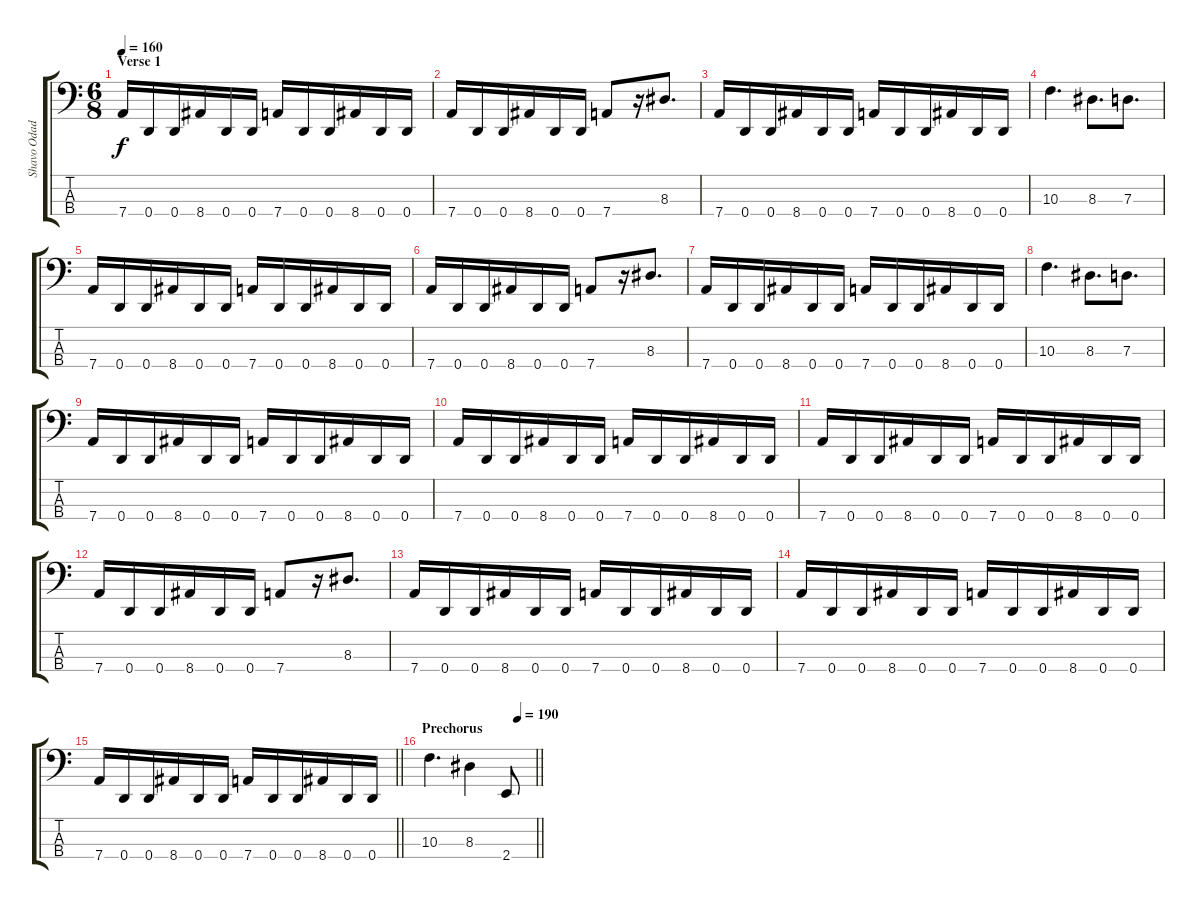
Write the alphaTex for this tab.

\track ("Shavo Odadjian" "Shavo Odad") {instrument electricbasspick}
\staff {score tabs}
\tuning (F2 C2 G1 D1) {hide}
\ts (6 8)
\section ("" "Verse 1")
\tempo 160
\clef f4
\ks c
7.4.16{dy f} 0.4.16 0.4.16 8.4.16 0.4.16 0.4.16 7.4.16 0.4.16 0.4.16 8.4.16 0.4.16 0.4.16 |
7.4.16 0.4.16 0.4.16 8.4.16 0.4.16 0.4.16 7.4.8 r.16 8.3.8{d} |
7.4.16 0.4.16 0.4.16 8.4.16 0.4.16 0.4.16 7.4.16 0.4.16 0.4.16 8.4.16 0.4.16 0.4.16 |
10.3.4{d} 8.3.8{d} 7.3.8{d} |
7.4.16 0.4.16 0.4.16 8.4.16 0.4.16 0.4.16 7.4.16 0.4.16 0.4.16 8.4.16 0.4.16 0.4.16 |
7.4.16 0.4.16 0.4.16 8.4.16 0.4.16 0.4.16 7.4.8 r.16 8.3.8{d} |
7.4.16 0.4.16 0.4.16 8.4.16 0.4.16 0.4.16 7.4.16 0.4.16 0.4.16 8.4.16 0.4.16 0.4.16 |
10.3.4{d} 8.3.8{d} 7.3.8{d} |
7.4.16 0.4.16 0.4.16 8.4.16 0.4.16 0.4.16 7.4.16 0.4.16 0.4.16 8.4.16 0.4.16 0.4.16 |
7.4.16 0.4.16 0.4.16 8.4.16 0.4.16 0.4.16 7.4.16 0.4.16 0.4.16 8.4.16 0.4.16 0.4.16 |
7.4.16 0.4.16 0.4.16 8.4.16 0.4.16 0.4.16 7.4.16 0.4.16 0.4.16 8.4.16 0.4.16 0.4.16 |
7.4.16 0.4.16 0.4.16 8.4.16 0.4.16 0.4.16 7.4.8 r.16 8.3.8{d} |
7.4.16 0.4.16 0.4.16 8.4.16 0.4.16 0.4.16 7.4.16 0.4.16 0.4.16 8.4.16 0.4.16 0.4.16 |
7.4.16 0.4.16 0.4.16 8.4.16 0.4.16 0.4.16 7.4.16 0.4.16 0.4.16 8.4.16 0.4.16 0.4.16 |
\barLineRight lightlight
7.4.16 0.4.16 0.4.16 8.4.16 0.4.16 0.4.16 7.4.16 0.4.16 0.4.16 8.4.16 0.4.16 0.4.16 |
\section ("" "Prechorus")
\tempo (190 0.8333333333333334)
\barLineRight lightlight
10.3.4{d} 8.3.4 2.4.8
